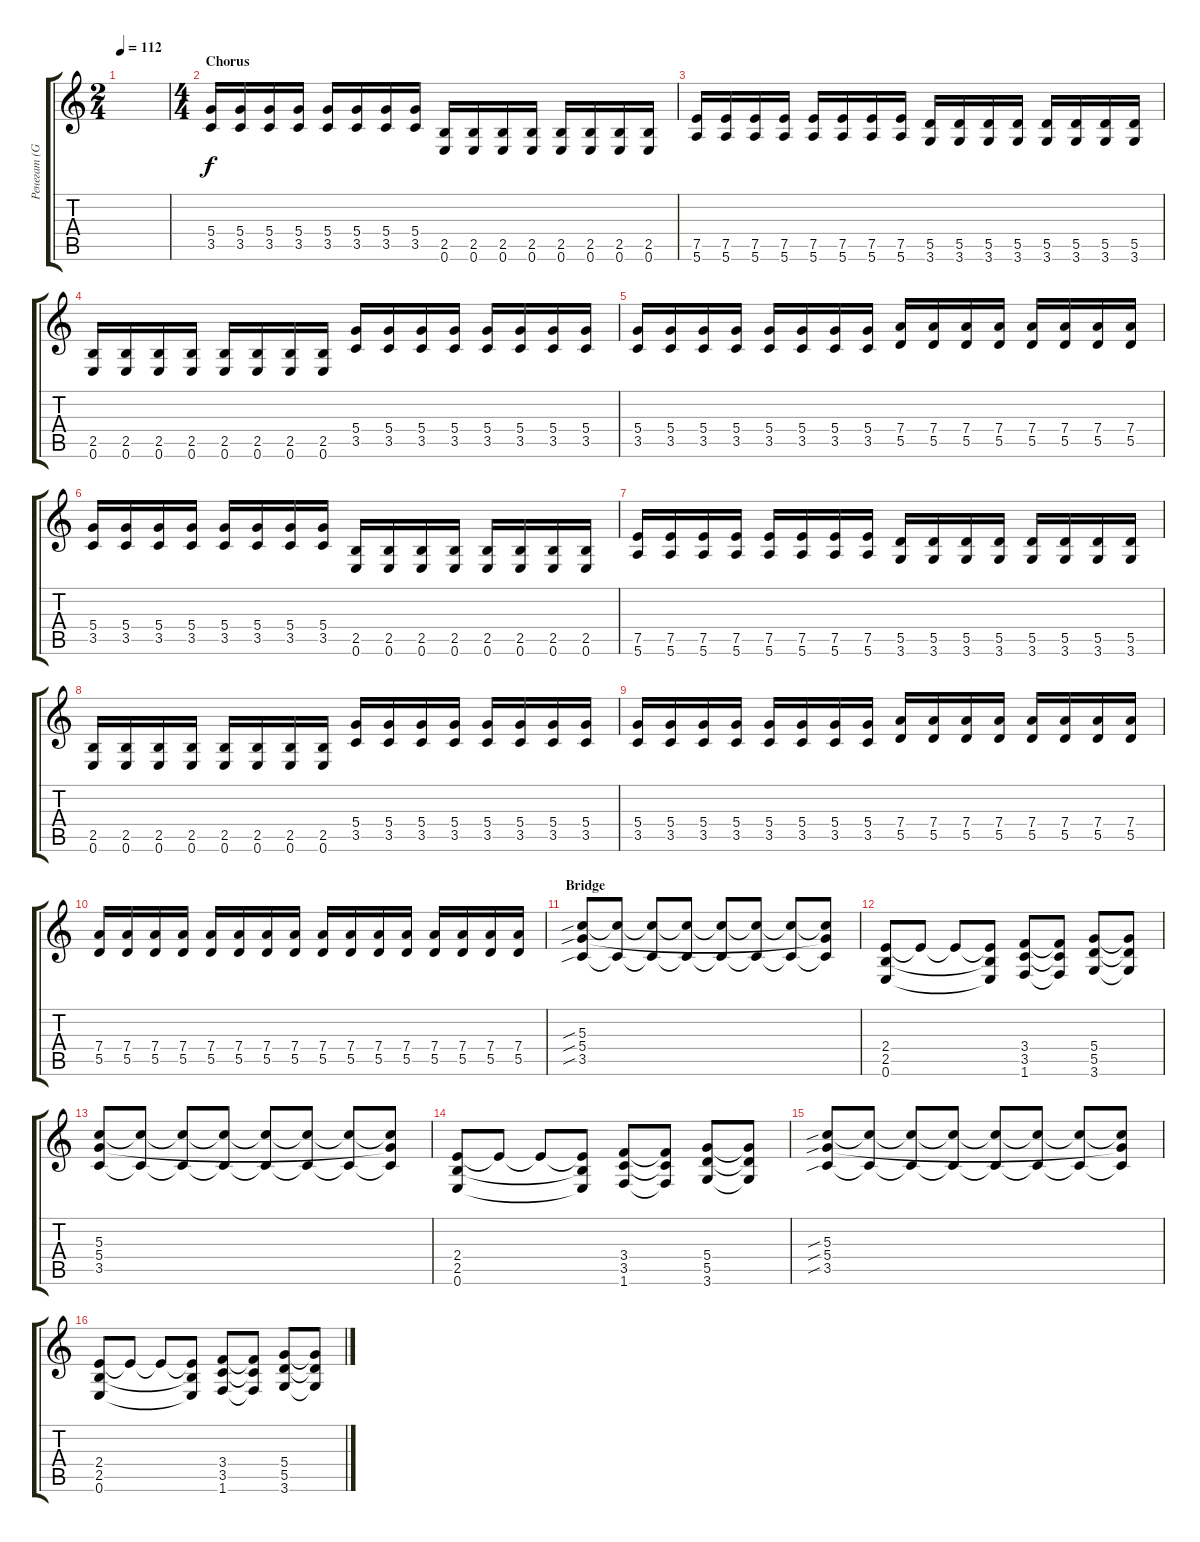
\track ("Ренегат (Guitar 3)" "Ренегат (G") {instrument distortionguitar}
\staff {score tabs}
\tuning (E4 B3 G3 D3 A2 E2) {hide}
\ts (2 4)
\tempo 112
\clef g2
\ks c
|
\ts (4 4)
\section ("" "Chorus")
(5.4 3.5).16 (5.4 3.5).16 (5.4 3.5).16 (5.4 3.5).16 (5.4 3.5).16 (5.4 3.5).16 (5.4 3.5).16 (5.4 3.5).16 (2.5 0.6).16 (2.5 0.6).16 (2.5 0.6).16 (2.5 0.6).16 (2.5 0.6).16 (2.5 0.6).16 (2.5 0.6).16 (2.5 0.6).16 |
(7.5 5.6).16 (7.5 5.6).16 (7.5 5.6).16 (7.5 5.6).16 (7.5 5.6).16 (7.5 5.6).16 (7.5 5.6).16 (7.5 5.6).16 (5.5 3.6).16 (5.5 3.6).16 (5.5 3.6).16 (5.5 3.6).16 (5.5 3.6).16 (5.5 3.6).16 (5.5 3.6).16 (5.5 3.6).16 |
(2.5 0.6).16 (2.5 0.6).16 (2.5 0.6).16 (2.5 0.6).16 (2.5 0.6).16 (2.5 0.6).16 (2.5 0.6).16 (2.5 0.6).16 (5.4 3.5).16 (5.4 3.5).16 (5.4 3.5).16 (5.4 3.5).16 (5.4 3.5).16 (5.4 3.5).16 (5.4 3.5).16 (5.4 3.5).16 |
(5.4 3.5).16 (5.4 3.5).16 (5.4 3.5).16 (5.4 3.5).16 (5.4 3.5).16 (5.4 3.5).16 (5.4 3.5).16 (5.4 3.5).16 (7.4 5.5).16 (7.4 5.5).16 (7.4 5.5).16 (7.4 5.5).16 (7.4 5.5).16 (7.4 5.5).16 (7.4 5.5).16 (7.4 5.5).16 |
(5.4 3.5).16 (5.4 3.5).16 (5.4 3.5).16 (5.4 3.5).16 (5.4 3.5).16 (5.4 3.5).16 (5.4 3.5).16 (5.4 3.5).16 (2.5 0.6).16 (2.5 0.6).16 (2.5 0.6).16 (2.5 0.6).16 (2.5 0.6).16 (2.5 0.6).16 (2.5 0.6).16 (2.5 0.6).16 |
(7.5 5.6).16 (7.5 5.6).16 (7.5 5.6).16 (7.5 5.6).16 (7.5 5.6).16 (7.5 5.6).16 (7.5 5.6).16 (7.5 5.6).16 (5.5 3.6).16 (5.5 3.6).16 (5.5 3.6).16 (5.5 3.6).16 (5.5 3.6).16 (5.5 3.6).16 (5.5 3.6).16 (5.5 3.6).16 |
(2.5 0.6).16 (2.5 0.6).16 (2.5 0.6).16 (2.5 0.6).16 (2.5 0.6).16 (2.5 0.6).16 (2.5 0.6).16 (2.5 0.6).16 (5.4 3.5).16 (5.4 3.5).16 (5.4 3.5).16 (5.4 3.5).16 (5.4 3.5).16 (5.4 3.5).16 (5.4 3.5).16 (5.4 3.5).16 |
(5.4 3.5).16 (5.4 3.5).16 (5.4 3.5).16 (5.4 3.5).16 (5.4 3.5).16 (5.4 3.5).16 (5.4 3.5).16 (5.4 3.5).16 (7.4 5.5).16 (7.4 5.5).16 (7.4 5.5).16 (7.4 5.5).16 (7.4 5.5).16 (7.4 5.5).16 (7.4 5.5).16 (7.4 5.5).16 |
(7.4 5.5).16 (7.4 5.5).16 (7.4 5.5).16 (7.4 5.5).16 (7.4 5.5).16 (7.4 5.5).16 (7.4 5.5).16 (7.4 5.5).16 (7.4 5.5).16 (7.4 5.5).16 (7.4 5.5).16 (7.4 5.5).16 (7.4 5.5).16 (7.4 5.5).16 (7.4 5.5).16 (7.4 5.5).16 |
\section ("" "Bridge")
(5.3{sib} 5.4{sib} 3.5{sib}).8 (5.3{t} 3.5{t}).8 (5.3{t} 3.5{t}).8 (5.3{t} 3.5{t}).8 (5.3{t} 3.5{t}).8 (5.3{t} 3.5{t}).8 (5.3{t} 3.5{t}).8 (5.3{t} 5.4{t} 3.5{t}).8 |
(2.4 2.5 0.6).8 2.4{t}.8 2.4{t}.8 (2.4{t} 2.5{t} 0.6{t}).8 (3.4 3.5 1.6).8 (3.4{t} 3.5{t} 1.6{t}).8 (5.4 5.5 3.6).8 (5.4{t} 5.5{t} 3.6{t}).8 |
(5.3 5.4 3.5).8 (5.3{t} 3.5{t}).8 (5.3{t} 3.5{t}).8 (5.3{t} 3.5{t}).8 (5.3{t} 3.5{t}).8 (5.3{t} 3.5{t}).8 (5.3{t} 3.5{t}).8 (5.3{t} 5.4{t} 3.5{t}).8 |
(2.4 2.5 0.6).8 2.4{t}.8 2.4{t}.8 (2.4{t} 2.5{t} 0.6{t}).8 (3.4 3.5 1.6).8 (3.4{t} 3.5{t} 1.6{t}).8 (5.4 5.5 3.6).8 (5.4{t} 5.5{t} 3.6{t}).8 |
(5.3{sib} 5.4{sib} 3.5{sib}).8 (5.3{t} 3.5{t}).8 (5.3{t} 3.5{t}).8 (5.3{t} 3.5{t}).8 (5.3{t} 3.5{t}).8 (5.3{t} 3.5{t}).8 (5.3{t} 3.5{t}).8 (5.3{t} 5.4{t} 3.5{t}).8 |
(2.4 2.5 0.6).8 2.4{t}.8 2.4{t}.8 (2.4{t} 2.5{t} 0.6{t}).8 (3.4 3.5 1.6).8 (3.4{t} 3.5{t} 1.6{t}).8 (5.4 5.5 3.6).8 (5.4{t} 5.5{t} 3.6{t}).8
